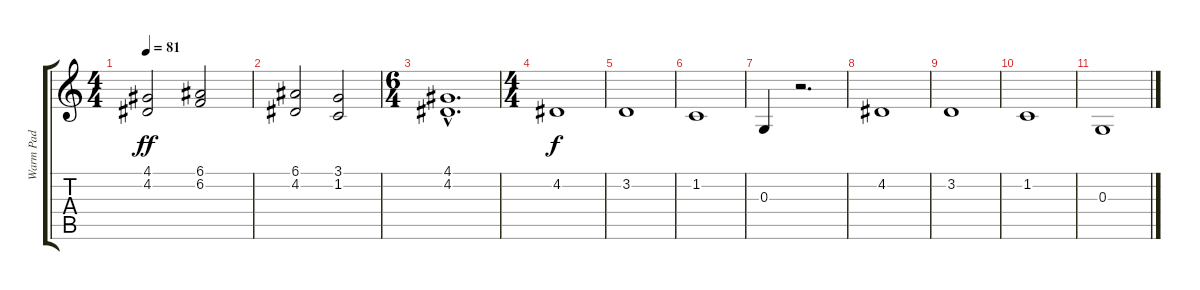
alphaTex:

\track ("Warm Pad" "Warm Pad") {instrument pad2warm}
\staff {score tabs}
\tuning (E4 B3 G3 D3 A2 E2) {hide}
\ts (4 4)
\tempo 81
\clef g2
\ks c
(4.1 4.2).2{dy ff} (6.1 6.2).2 |
(6.1 4.2).2 (3.1 1.2).2 |
\ts (6 4)
(4.1{hac} 4.2{hac}).1{d} |
\ts (4 4)
4.2.1{dy f} |
3.2.1 |
1.2.1 |
0.3.4 r.2{d} |
4.2.1 |
3.2.1 |
1.2.1 |
0.3.1
